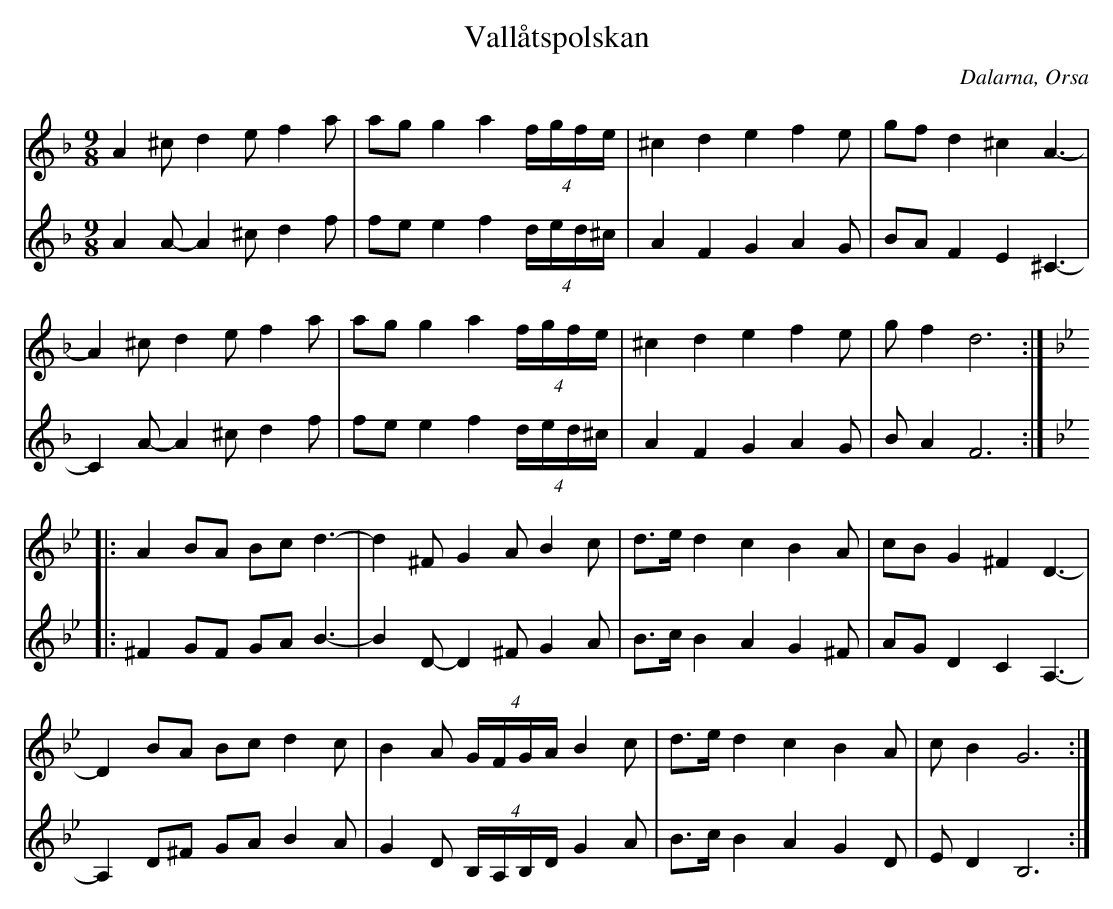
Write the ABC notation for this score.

X:1
T: Vallåtspolskan
O: Dalarna, Orsa
M: 9/8
L: 1/4
K: Dm
V:1
A ^c/ d e/ f a/ | a/g/ g a (4:6:4f//g//f//e// | ^c d e f e/ | g/f/ d ^c A3/2- |
A ^c/ d e/ f a/ | a/g/ g a (4:6:4f//g//f//e// | ^c d e f e/ | g/f d3 :|
|:[K:Gm] A B/A/ B/c/ d3/2- | d ^F/ G A/ B c/ | d/>e/ d c B A/ | c/B/ G ^F D3/2- |
D B/A/ B/c/ d c/ | B A/ (4:6:4G//F//G//A// B c/ | d/>e/ d c B A/ | c/ B G3 :|
V:2
A A/- A ^c/ d f/ | f/e/ e f (4:6:4d//e//d//^c// | A F G A G/ | B/A/ F E ^C3/2- |
C A/- A ^c/ d f/ | f/e/ e f (4:6:4d//e//d//^c// | A F G A G/ | B/A F3 :|
|:[K:Gm] ^F G/F/ G/A/ B3/2- | B D/-D ^F/ G A/ | B/>c/ B A G ^F/ | A/G/ D C A,3/2- |
A, D/^F/ G/A/ B A/ | G D/ (4:6:4B,//A,//B,//D// G A/ | B/>c/ B A G D/ | E/ D B,3 :|
